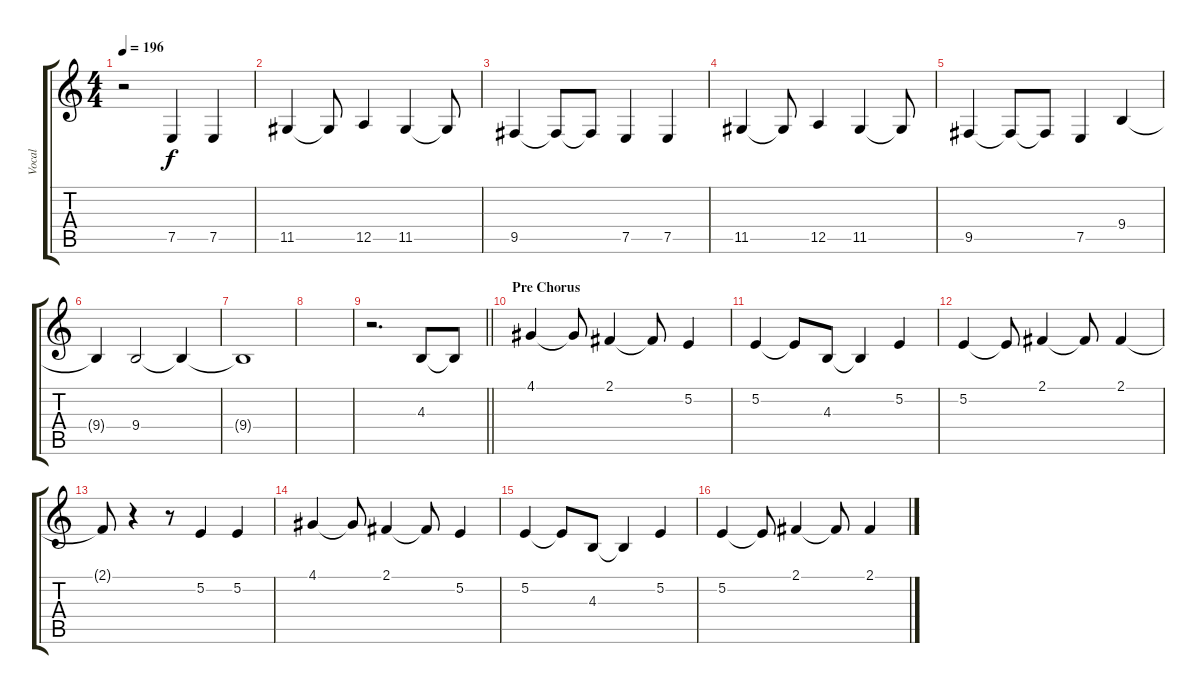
\track ("Vocal" "Vocal") {instrument altosax}
\staff {score tabs}
\tuning (E4 B3 G3 D3 A2 E2) {hide}
\ts (4 4)
\tempo 196
\clef g2
\ks c
r.2{dy f} 7.5.4 7.5.4 |
11.5.4 11.5{t}.8 12.5.4 11.5.4 11.5{t}.8 |
9.5.4 9.5{t}.8 9.5{t}.8 7.5.4 7.5.4 |
11.5.4 11.5{t}.8 12.5.4 11.5.4 11.5{t}.8 |
9.5.4 9.5{t}.8 9.5{t}.8 7.5.4 9.4.4 |
9.4{t}.4 9.4.2 9.4{t}.4 |
9.4{t}.1 |
|
\barLineRight lightlight
r.2{d} 4.3.8 4.3{t}.8 |
\section ("" "Pre Chorus")
4.1.4 4.1{t}.8 2.1.4 2.1{t}.8 5.2.4 |
5.2.4 5.2{t}.8 4.3.8 4.3{t}.4 5.2.4 |
5.2.4 5.2{t}.8 2.1.4 2.1{t}.8 2.1.4 |
2.1{t}.8 r.4 r.8 5.2.4 5.2.4 |
4.1.4 4.1{t}.8 2.1.4 2.1{t}.8 5.2.4 |
5.2.4 5.2{t}.8 4.3.8 4.3{t}.4 5.2.4 |
5.2.4 5.2{t}.8 2.1.4 2.1{t}.8 2.1.4
